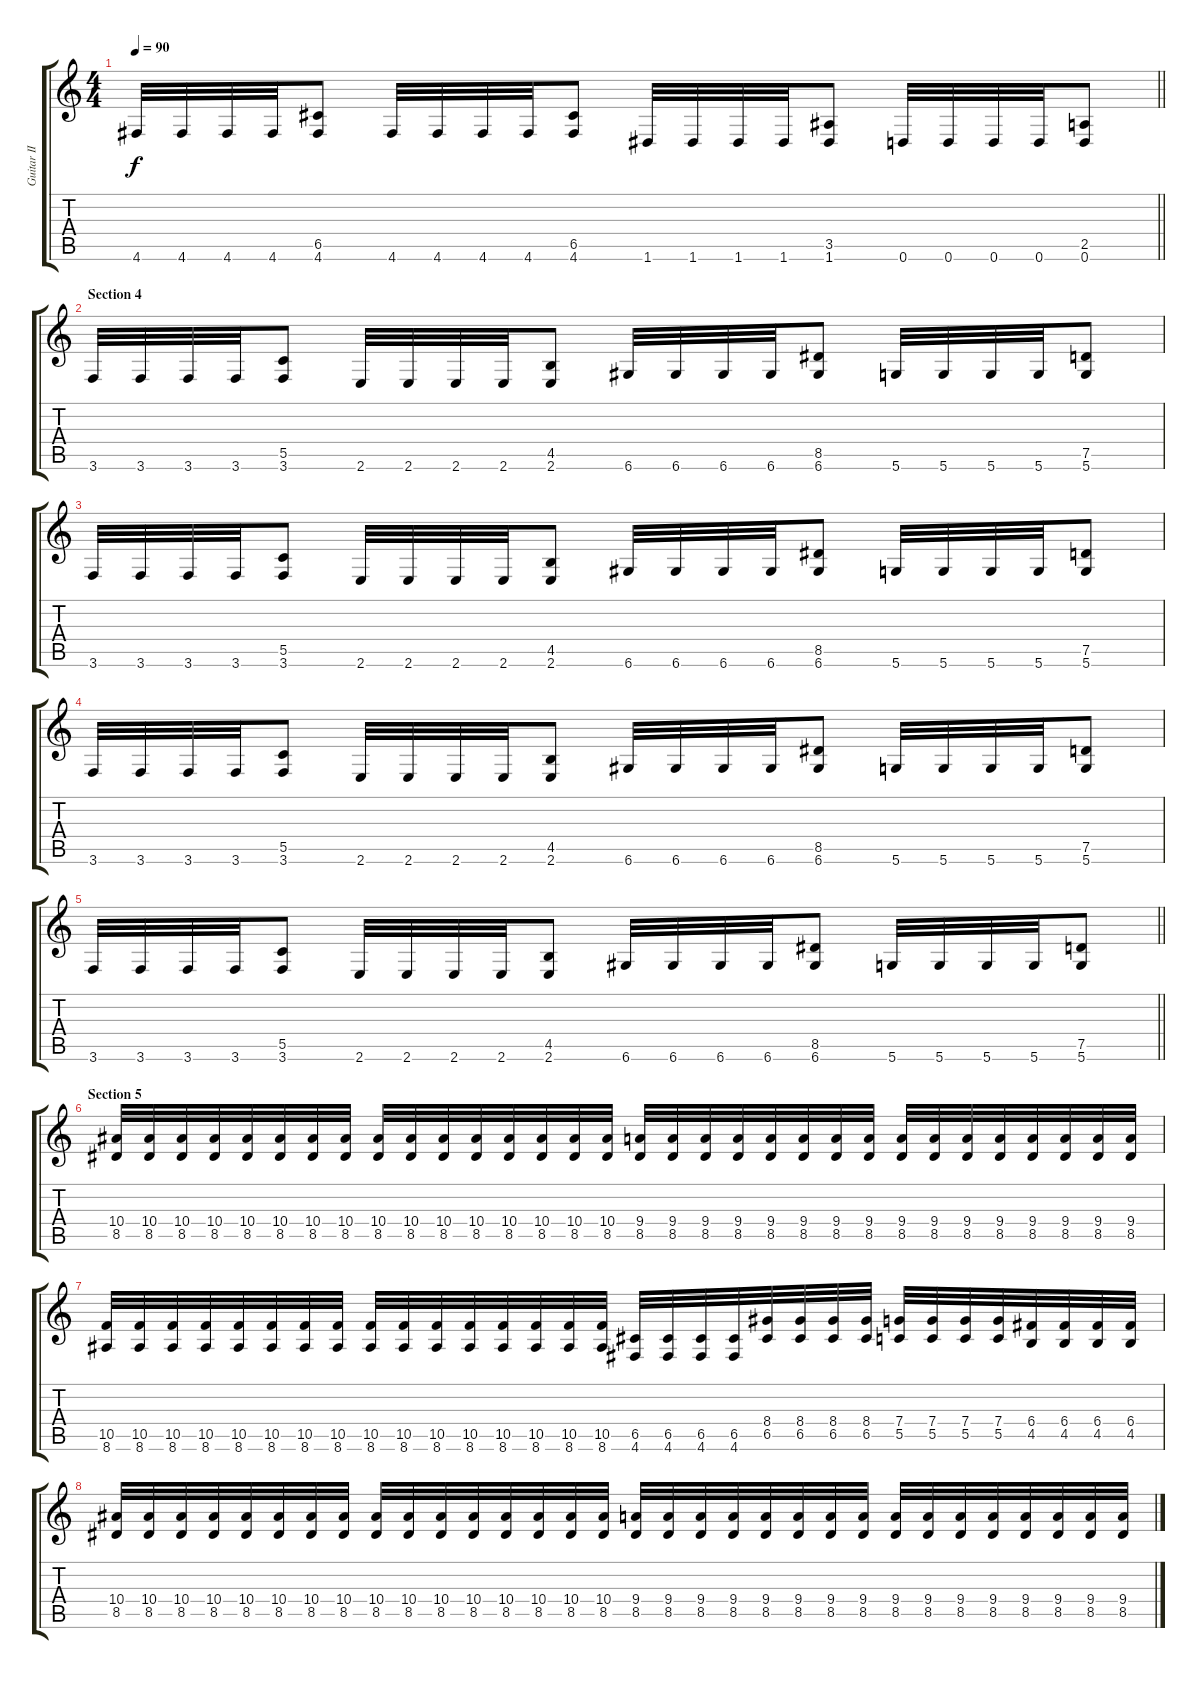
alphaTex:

\track ("Guitar II" "Guitar II") {instrument overdrivenguitar}
\staff {score tabs}
\tuning (D4 A3 F3 C3 G2 D2) {hide}
\ts (4 4)
\tempo 90
\clef g2
\barLineRight lightlight
\ks c
4.6.32{dy f} 4.6.32 4.6.32 4.6.32 (6.5 4.6).8 4.6.32 4.6.32 4.6.32 4.6.32 (6.5 4.6).8 1.6.32 1.6.32 1.6.32 1.6.32 (3.5 1.6).8 0.6.32 0.6.32 0.6.32 0.6.32 (2.5 0.6).8 |
\section ("" "Section 4")
3.6.32 3.6.32 3.6.32 3.6.32 (5.5 3.6).8 2.6.32 2.6.32 2.6.32 2.6.32 (4.5 2.6).8 6.6.32 6.6.32 6.6.32 6.6.32 (8.5 6.6).8 5.6.32 5.6.32 5.6.32 5.6.32 (7.5 5.6).8 |
3.6.32 3.6.32 3.6.32 3.6.32 (5.5 3.6).8 2.6.32 2.6.32 2.6.32 2.6.32 (4.5 2.6).8 6.6.32 6.6.32 6.6.32 6.6.32 (8.5 6.6).8 5.6.32 5.6.32 5.6.32 5.6.32 (7.5 5.6).8 |
3.6.32 3.6.32 3.6.32 3.6.32 (5.5 3.6).8 2.6.32 2.6.32 2.6.32 2.6.32 (4.5 2.6).8 6.6.32 6.6.32 6.6.32 6.6.32 (8.5 6.6).8 5.6.32 5.6.32 5.6.32 5.6.32 (7.5 5.6).8 |
\barLineRight lightlight
3.6.32 3.6.32 3.6.32 3.6.32 (5.5 3.6).8 2.6.32 2.6.32 2.6.32 2.6.32 (4.5 2.6).8 6.6.32 6.6.32 6.6.32 6.6.32 (8.5 6.6).8 5.6.32 5.6.32 5.6.32 5.6.32 (7.5 5.6).8 |
\section ("" "Section 5")
(10.4 8.5).32 (10.4 8.5).32 (10.4 8.5).32 (10.4 8.5).32 (10.4 8.5).32 (10.4 8.5).32 (10.4 8.5).32 (10.4 8.5).32 (10.4 8.5).32 (10.4 8.5).32 (10.4 8.5).32 (10.4 8.5).32 (10.4 8.5).32 (10.4 8.5).32 (10.4 8.5).32 (10.4 8.5).32 (9.4 8.5).32 (9.4 8.5).32 (9.4 8.5).32 (9.4 8.5).32 (9.4 8.5).32 (9.4 8.5).32 (9.4 8.5).32 (9.4 8.5).32 (9.4 8.5).32 (9.4 8.5).32 (9.4 8.5).32 (9.4 8.5).32 (9.4 8.5).32 (9.4 8.5).32 (9.4 8.5).32 (9.4 8.5).32 |
(10.5 8.6).32 (10.5 8.6).32 (10.5 8.6).32 (10.5 8.6).32 (10.5 8.6).32 (10.5 8.6).32 (10.5 8.6).32 (10.5 8.6).32 (10.5 8.6).32 (10.5 8.6).32 (10.5 8.6).32 (10.5 8.6).32 (10.5 8.6).32 (10.5 8.6).32 (10.5 8.6).32 (10.5 8.6).32 (6.5 4.6).32 (6.5 4.6).32 (6.5 4.6).32 (6.5 4.6).32 (8.4 6.5).32 (8.4 6.5).32 (8.4 6.5).32 (8.4 6.5).32 (7.4 5.5).32 (7.4 5.5).32 (7.4 5.5).32 (7.4 5.5).32 (6.4 4.5).32 (6.4 4.5).32 (6.4 4.5).32 (6.4 4.5).32 |
(10.4 8.5).32 (10.4 8.5).32 (10.4 8.5).32 (10.4 8.5).32 (10.4 8.5).32 (10.4 8.5).32 (10.4 8.5).32 (10.4 8.5).32 (10.4 8.5).32 (10.4 8.5).32 (10.4 8.5).32 (10.4 8.5).32 (10.4 8.5).32 (10.4 8.5).32 (10.4 8.5).32 (10.4 8.5).32 (9.4 8.5).32 (9.4 8.5).32 (9.4 8.5).32 (9.4 8.5).32 (9.4 8.5).32 (9.4 8.5).32 (9.4 8.5).32 (9.4 8.5).32 (9.4 8.5).32 (9.4 8.5).32 (9.4 8.5).32 (9.4 8.5).32 (9.4 8.5).32 (9.4 8.5).32 (9.4 8.5).32 (9.4 8.5).32
